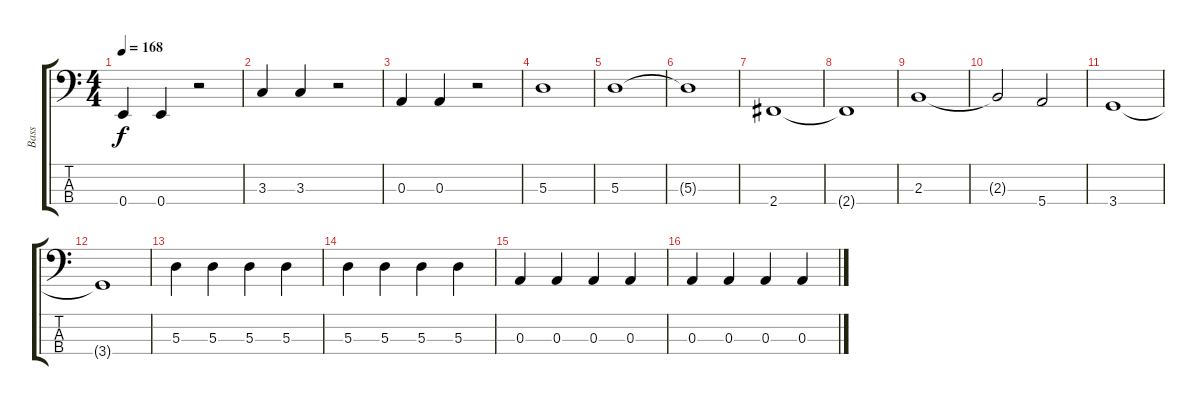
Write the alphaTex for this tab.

\track ("Bass" "Bass") {instrument electricbassfinger}
\staff {score tabs}
\tuning (G2 D2 A1 E1) {hide}
\ts (4 4)
\tempo 168
\clef f4
\ks c
0.4.4{dy f} 0.4.4 r.2 |
3.3.4 3.3.4 r.2 |
0.3.4 0.3.4 r.2 |
5.3.1 |
5.3.1 |
5.3{t}.1 |
2.4.1 |
2.4{t}.1 |
2.3.1 |
2.3{t}.2 5.4.2 |
3.4.1 |
3.4{t}.1 |
\section ("" "")
5.3.4 5.3.4 5.3.4 5.3.4 |
5.3.4 5.3.4 5.3.4 5.3.4 |
0.3.4 0.3.4 0.3.4 0.3.4 |
0.3.4 0.3.4 0.3.4 0.3.4
